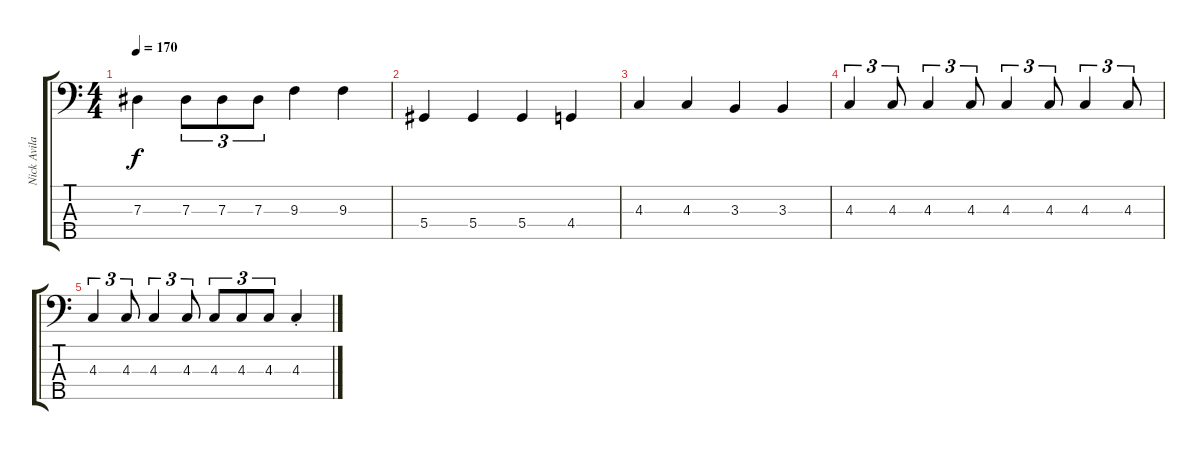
\track ("Nick Avila" "Nick Avila") {instrument electricbassfinger}
\staff {score tabs}
\tuning (Gb2 Db2 Ab1 Eb1 Bb0) {hide}
\ts (4 4)
\tempo 170
\clef f4
\ks c
7.3.4{dy f} 7.3.8{tu (3 2)} 7.3.8{tu (3 2)} 7.3.8{tu (3 2)} 9.3.4 9.3.4 |
5.4.4 5.4.4 5.4.4 4.4.4 |
4.3.4 4.3.4 3.3.4 3.3.4 |
4.3.4{tu (3 2)} 4.3.8{tu (3 2)} 4.3.4{tu (3 2)} 4.3.8{tu (3 2)} 4.3.4{tu (3 2)} 4.3.8{tu (3 2)} 4.3.4{tu (3 2)} 4.3.8{tu (3 2)} |
4.3.4{tu (3 2)} 4.3.8{tu (3 2)} 4.3.4{tu (3 2)} 4.3.8{tu (3 2)} 4.3.8{tu (3 2)} 4.3.8{tu (3 2)} 4.3.8{tu (3 2)} 4.3{st}.4
